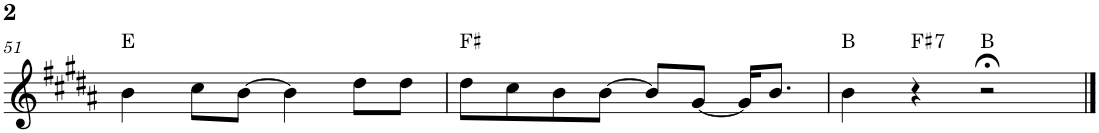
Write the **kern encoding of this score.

**kern	**harte
*part1	*part1
*staff1	*
*I"P1	*
!!LO:PB:g=z
*clefG2	*
*k[f#c#g#d#a#]	*
*B:	*
*M4/4	*
=51	=51
4b\	E:maj
8cc#\L	.
[>8b\J	.
4b\]	.
8dd#\L	.
8dd#\J	.
=52	=52
8dd#\L	F#:maj
8cc#\	.
8b\	.
[>8b\J	.
8b/L]	.
[<8g#/J	.
16g#/KL]	.
8.b/J	.
=53	=53
4b\	B:maj
!	!LO:H:kt=7
4r	F#:7
2r;<	B:maj
==	==
*-	*-
